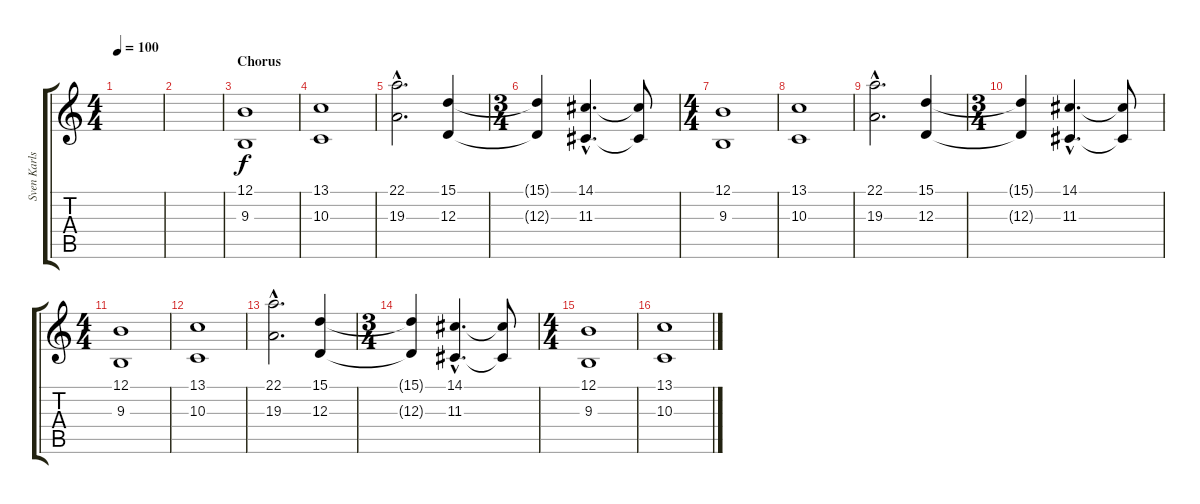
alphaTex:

\track ("Sven Karlsson" "Sven Karls") {instrument pad3polysynth}
\staff {score tabs}
\tuning (B3 Gb3 D3 A2 E2 B1) {hide}
\ts (4 4)
\tempo 100
\clef g2
\ks c
|
|
\section ("" "Chorus")
(12.1 9.3).1 |
(13.1 10.3).1 |
(22.1{hac} 19.3{hac}).2{d} (15.1 12.3).4 |
\ts (3 4)
(15.1{t} 12.3{t}).4 (14.1{hac} 11.3{hac}).4{d} (14.1{t} 11.3{t}).8 |
\ts (4 4)
(12.1 9.3).1 |
(13.1 10.3).1 |
(22.1{hac} 19.3{hac}).2{d} (15.1 12.3).4 |
\ts (3 4)
(15.1{t} 12.3{t}).4 (14.1{hac} 11.3{hac}).4{d} (14.1{t} 11.3{t}).8 |
\ts (4 4)
(12.1 9.3).1 |
(13.1 10.3).1 |
(22.1{hac} 19.3{hac}).2{d} (15.1 12.3).4 |
\ts (3 4)
(15.1{t} 12.3{t}).4 (14.1{hac} 11.3{hac}).4{d} (14.1{t} 11.3{t}).8 |
\ts (4 4)
(12.1 9.3).1 |
(13.1 10.3).1
